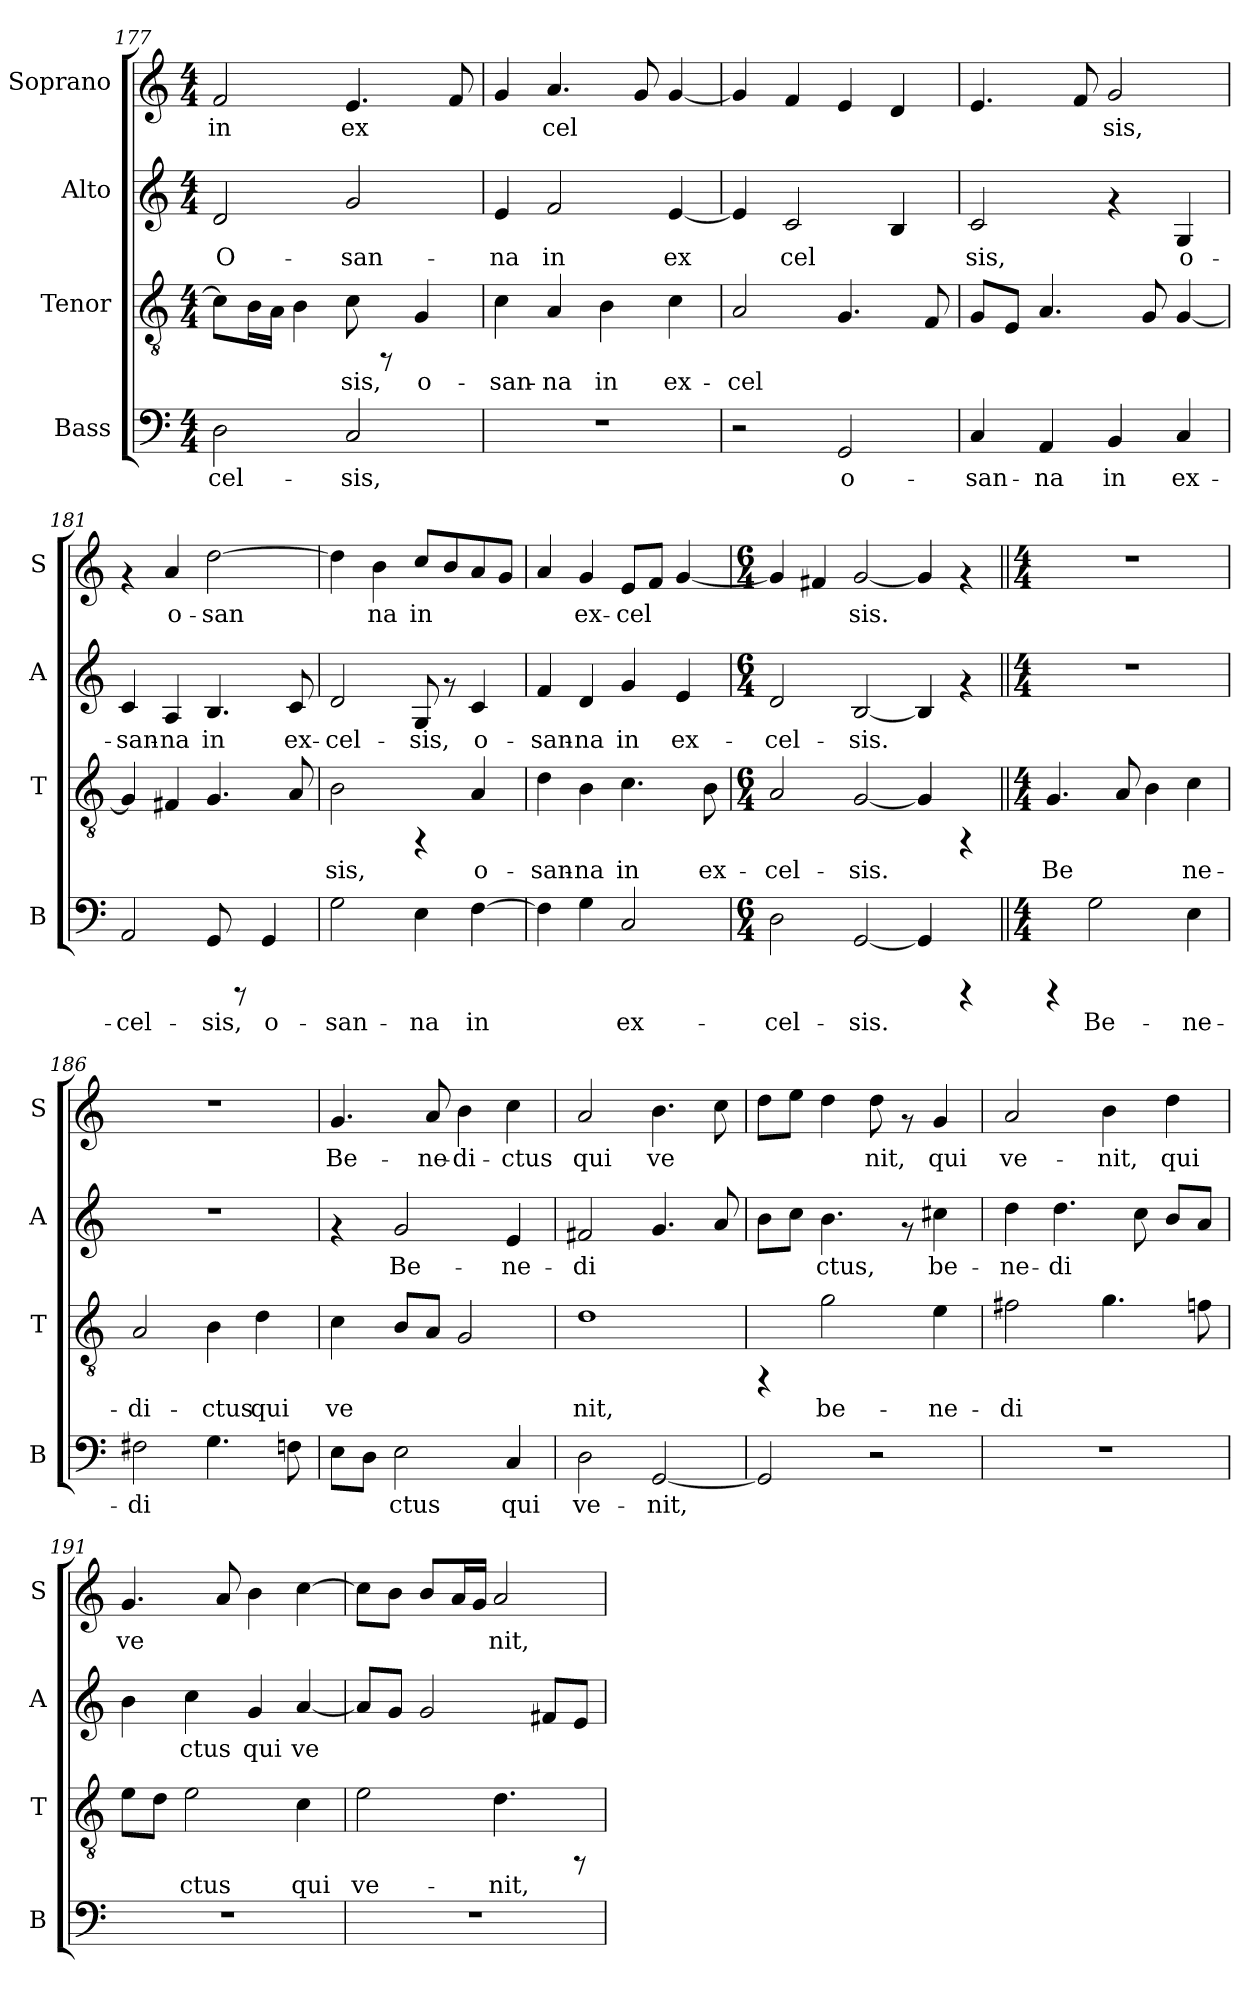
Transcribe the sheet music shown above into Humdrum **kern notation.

**kern	**text	**kern	**text	**kern	**text	**kern	**text
*part4	*part4	*part3	*part3	*part2	*part2	*part1	*part1
*staff4	*staff4	*staff3	*staff3	*staff2	*staff2	*staff1	*staff1
*I"Bass	*	*I"Tenor	*	*I"Alto	*	*I"Soprano	*
*I'B	*	*I'T	*	*I'A	*	*I'S	*
*clefF4	*	*clefGv2	*	*clefG2	*	*clefG2	*
*k[]	*	*k[]	*	*k[]	*	*k[]	*
*C:	*	*C:	*	*C:	*	*C:	*
*M4/4	*	*M4/4	*	*M4/4	*	*M4/4	*
=177	=177	=177	=177	=177	=177	=177	=177
!	!LO:LY:b:cj	!	!LO:LY:b:cj	!	!LO:LY:b:cj	!	!LO:LY:b:cj
2D\	-cel-	8c\L]	--	2d/	O-	2f/	in
!	!	!	!LO:LY:b:cj	!	!	!	!
.	.	16B\	--	.	.	.	.
!	!	!	!LO:LY:b:cj	!	!	!	!
.	.	16A\J	--	.	.	.	.
!	!	!	!LO:LY:b:cj	!	!	!	!
.	.	4B\	--	.	.	.	.
!	!LO:LY:b:cj	!	!LO:LY:b:cj	!	!LO:LY:b:cj	!	!LO:LY:b:cj
2C/	-sis,	8c\	-sis,	2g/	-san-	4.e/	ex-
.	.	8rFF	.	.	.	.	.
!	!	!	!LO:LY:b:cj	!	!	!	!
.	.	4G/	o-	.	.	.	.
!	!	!	!	!	!	!	!LO:LY:b:cj
.	.	.	.	.	.	8f/	--
!!LO:LB:g=z
=178	=178	=178	=178	=178	=178	=178	=178
!	!	!	!LO:LY:b:cj	!	!LO:LY:b:cj	!	!LO:LY:b:cj
1r	.	4c\	-san-	4e/	-na	4g/	--
!	!	!	!LO:LY:b:cj	!	!LO:LY:b:cj	!	!LO:LY:b:cj
.	.	4A/	-na	2f/	in	4.a/	-cel-
!	!	!	!LO:LY:b:cj	!	!	!	!
.	.	4B\	in	.	.	.	.
!	!	!	!	!	!	!	!LO:LY:b:cj
.	.	.	.	.	.	8g/	--
!	!	!	!LO:LY:b:cj	!	!LO:LY:b:cj	!	!LO:LY:b:cj
.	.	4c\	ex-	[<4e/	ex-	[<4g/	--
=179	=179	=179	=179	=179	=179	=179	=179
!	!	!	!LO:LY:b:cj	!	!LO:LY:b:cj	!	!LO:LY:b:cj
2r	.	2A/	-cel-	4e/]	--	4g/]	--
!	!	!	!	!	!LO:LY:b:cj	!	!LO:LY:b:cj
.	.	.	.	2c/	-cel-	4f/	--
!	!LO:LY:b:cj	!	!LO:LY:b:cj	!	!	!	!LO:LY:b:cj
2GG/	o-	4.G/	--	.	.	4e/	--
!	!	!	!	!	!LO:LY:b:cj	!	!LO:LY:b:cj
.	.	.	.	4B/	--	4d/	--
!	!	!	!LO:LY:b:cj	!	!	!	!
.	.	8F/	--	.	.	.	.
=180	=180	=180	=180	=180	=180	=180	=180
!	!LO:LY:b:cj	!	!LO:LY:b:cj	!	!LO:LY:b:cj	!	!LO:LY:b:cj
4C/	-san-	8G/L	--	2c/	-sis,	4.e/	--
!	!	!	!LO:LY:b:cj	!	!	!	!
.	.	8E/J	--	.	.	.	.
!	!LO:LY:b:cj	!	!LO:LY:b:cj	!	!	!	!
4AA/	-na	4.A/	--	.	.	.	.
!	!	!	!	!	!	!	!LO:LY:b:cj
.	.	.	.	.	.	8f/	--
!	!LO:LY:b:cj	!	!	!	!	!	!LO:LY:b:cj
4BB/	in	.	.	4rf	.	2g/	-sis,
!	!	!	!LO:LY:b:cj	!	!	!	!
.	.	8G/	--	.	.	.	.
!	!LO:LY:b:cj	!	!LO:LY:b:cj	!	!LO:LY:b:cj	!	!
4C/	ex-	[<4G/	--	4G/	o-	.	.
=181	=181	=181	=181	=181	=181	=181	=181
!	!LO:LY:b:cj	!	!LO:LY:b:cj	!	!LO:LY:b:cj	!	!
2AA/	-cel-	4G/]	--	4c/	-san-	4rf	.
!	!	!	!LO:LY:b:cj	!	!LO:LY:b:cj	!	!LO:LY:b:cj
.	.	4F#X/	--	4A/	-na	4a/	o-
!	!LO:LY:b:cj	!	!LO:LY:b:cj	!	!LO:LY:b:cj	!	!LO:LY:b:cj
8GG/	-sis,	4.G/	--	4.B/	in	[>2dd\	-san-
8rCCC	.	.	.	.	.	.	.
!	!LO:LY:b:cj	!	!	!	!	!	!
4GG/	o-	.	.	.	.	.	.
!	!	!	!LO:LY:b:cj	!	!LO:LY:b:cj	!	!
.	.	8A/	--	8c/	ex-	.	.
=182	=182	=182	=182	=182	=182	=182	=182
!	!LO:LY:b:cj	!	!LO:LY:b:cj	!	!LO:LY:b:cj	!	!LO:LY:b:cj
2G\	-san-	2B\	-sis,	2d/	-cel-	4dd\]	--
!	!	!	!	!	!	!	!LO:LY:b:cj
.	.	.	.	.	.	4b\	-na
!	!LO:LY:b:cj	!	!	!	!LO:LY:b:cj	!	!LO:LY:b:cj
4E\	-na	4rFF	.	8G/	-sis,	8cc/L	in
!	!	!	!	!	!	!	!LO:LY:b:cj
.	.	.	.	8rf	.	8b/	.
!	!LO:LY:b:cj	!	!LO:LY:b:cj	!	!LO:LY:b:cj	!	!LO:LY:b:cj
[>4F\	in	4A/	o-	4c/	o-	8a/	.
!	!	!	!	!	!	!	!LO:LY:b:cj
.	.	.	.	.	.	8g/J	.
!!LO:PB:g=z
=183	=183	=183	=183	=183	=183	=183	=183
!	!LO:LY:b:cj	!	!LO:LY:b:cj	!	!LO:LY:b:cj	!	!LO:LY:b:cj
4F\]	.	4d\	-san-	4f/	-san-	4a/	.
!	!LO:LY:b:cj	!	!LO:LY:b:cj	!	!LO:LY:b:cj	!	!LO:LY:b:cj
4G\	.	4B\	-na	4d/	-na	4g/	ex-
!	!LO:LY:b:cj	!	!LO:LY:b:cj	!	!LO:LY:b:cj	!	!LO:LY:b:cj
2C/	ex-	4.c\	in	4g/	in	8e/L	-cel-
!	!	!	!	!	!	!	!LO:LY:b:cj
.	.	.	.	.	.	8f/J	--
!	!	!	!	!	!LO:LY:b:cj	!	!LO:LY:b:cj
.	.	.	.	4e/	ex-	[<4g/	--
!	!	!	!LO:LY:b:cj	!	!	!	!
.	.	8B\	ex-	.	.	.	.
=184	=184	=184	=184	=184	=184	=184	=184
*M6/4	*	*M6/4	*	*M6/4	*	*M6/4	*
!	!LO:LY:b:cj	!	!LO:LY:b:cj	!	!LO:LY:b:cj	!	!LO:LY:b:cj
2D\	-cel-	2A/	-cel-	2d/	-cel-	4g/]	--
!	!	!	!	!	!	!	!LO:LY:b:cj
.	.	.	.	.	.	4f#X/	--
!	!LO:LY:b:cj	!	!LO:LY:b:cj	!	!LO:LY:b:cj	!	!LO:LY:b:cj
[<2GG/	-sis.	[<2G/	-sis.	[<2B/	-sis.	[<2g/	-sis.
!	!LO:LY:b:cj	!	!LO:LY:b:cj	!	!LO:LY:b:cj	!	!LO:LY:b:cj
4GG/]	.	4G/]	.	4B/]	.	4g/]	.
4rCCC	.	4rFF	.	4rf	.	4rf	.
=185||	=185||	=185||	=185||	=185||	=185||	=185||	=185||
*M4/4	*	*M4/4	*	*M4/4	*	*M4/4	*
!	!	!	!LO:LY:b:cj	!	!	!	!
4rCCC	.	4.G/	Be-	1r	.	1r	.
!	!LO:LY:b:cj	!	!	!	!	!	!
2G\	Be-	.	.	.	.	.	.
!	!	!	!LO:LY:b:cj	!	!	!	!
.	.	8A/	--	.	.	.	.
!	!	!	!LO:LY:b:cj	!	!	!	!
.	.	4B\	--	.	.	.	.
!	!LO:LY:b:cj	!	!LO:LY:b:cj	!	!	!	!
4E\	-ne-	4c\	-ne-	.	.	.	.
=186	=186	=186	=186	=186	=186	=186	=186
!	!LO:LY:b:cj	!	!LO:LY:b:cj	!	!	!	!
2F#X\	-di-	2A/	-di-	1r	.	1r	.
!	!LO:LY:b:cj	!	!LO:LY:b:cj	!	!	!	!
4.G\	--	4B\	-ctus	.	.	.	.
!	!	!	!LO:LY:b:cj	!	!	!	!
.	.	4d\	qui	.	.	.	.
!	!LO:LY:b:cj	!	!	!	!	!	!
8Fn\	--	.	.	.	.	.	.
=187	=187	=187	=187	=187	=187	=187	=187
!	!LO:LY:b:cj	!	!LO:LY:b:cj	!	!	!	!LO:LY:b:cj
8E\L	--	4c\	ve-	4rf	.	4.g/	Be-
!	!LO:LY:b:cj	!	!	!	!	!	!
8D\J	--	.	.	.	.	.	.
!	!LO:LY:b:cj	!	!LO:LY:b:cj	!	!LO:LY:b:cj	!	!
2E\	-ctus	8B/L	--	2g/	Be-	.	.
!	!	!	!LO:LY:b:cj	!	!	!	!LO:LY:b:cj
.	.	8A/J	--	.	.	8a/	-ne-
!	!	!	!LO:LY:b:cj	!	!	!	!LO:LY:b:cj
.	.	2G/	--	.	.	4b\	-di-
!	!LO:LY:b:cj	!	!	!	!LO:LY:b:cj	!	!LO:LY:b:cj
4C/	qui	.	.	4e/	-ne-	4cc\	-ctus
!!LO:LB:g=z
=188	=188	=188	=188	=188	=188	=188	=188
!	!LO:LY:b:cj	!	!LO:LY:b:cj	!	!LO:LY:b:cj	!	!LO:LY:b:cj
2D\	ve-	1d	-nit,	2f#X/	-di-	2a/	qui
!	!LO:LY:b:cj	!	!	!	!LO:LY:b:cj	!	!LO:LY:b:cj
[<2GG/	-nit,	.	.	4.g/	--	4.b\	ve-
!	!	!	!	!	!LO:LY:b:cj	!	!LO:LY:b:cj
.	.	.	.	8a/	--	8cc\	--
=189	=189	=189	=189	=189	=189	=189	=189
!	!LO:LY:b:cj	!	!	!	!LO:LY:b:cj	!	!LO:LY:b:cj
2GG/]	.	4rFF	.	8b\L	--	8dd\L	--
!	!	!	!	!	!LO:LY:b:cj	!	!LO:LY:b:cj
.	.	.	.	8cc\J	--	8ee\J	--
!	!	!	!LO:LY:b:cj	!	!LO:LY:b:cj	!	!LO:LY:b:cj
.	.	2g\	be-	4.b\	-ctus,	4dd\	--
!	!	!	!	!	!	!	!LO:LY:b:cj
2r	.	.	.	.	.	8dd\	-nit,
.	.	.	.	8rf	.	8rf	.
!	!	!	!LO:LY:b:cj	!	!LO:LY:b:cj	!	!LO:LY:b:cj
.	.	4e\	-ne-	4cc#X\	be-	4g/	qui
=190	=190	=190	=190	=190	=190	=190	=190
!	!	!	!LO:LY:b:cj	!	!LO:LY:b:cj	!	!LO:LY:b:cj
1r	.	2f#X\	-di-	4dd\	-ne-	2a/	ve-
!	!	!	!	!	!LO:LY:b:cj	!	!
.	.	.	.	4.dd\	-di-	.	.
!	!	!	!LO:LY:b:cj	!	!	!	!LO:LY:b:cj
.	.	4.g\	--	.	.	4b\	-nit,
!	!	!	!	!	!LO:LY:b:cj	!	!
.	.	.	.	8cc\	--	.	.
!	!	!	!	!	!LO:LY:b:cj	!	!LO:LY:b:cj
.	.	.	.	8b/L	--	4dd\	qui
!	!	!	!LO:LY:b:cj	!	!LO:LY:b:cj	!	!
.	.	8fn\	--	8a/J	--	.	.
=191	=191	=191	=191	=191	=191	=191	=191
!	!	!	!LO:LY:b:cj	!	!LO:LY:b:cj	!	!LO:LY:b:cj
1r	.	8e\L	--	4b\	--	4.g/	ve-
!	!	!	!LO:LY:b:cj	!	!	!	!
.	.	8d\J	--	.	.	.	.
!	!	!	!LO:LY:b:cj	!	!LO:LY:b:cj	!	!
.	.	2e\	-ctus	4cc\	-ctus	.	.
!	!	!	!	!	!	!	!LO:LY:b:cj
.	.	.	.	.	.	8a/	--
!	!	!	!	!	!LO:LY:b:cj	!	!LO:LY:b:cj
.	.	.	.	4g/	qui	4b\	--
!	!	!	!LO:LY:b:cj	!	!LO:LY:b:cj	!	!LO:LY:b:cj
.	.	4c\	qui	[<4a/	ve-	[>4cc\	--
=192	=192	=192	=192	=192	=192	=192	=192
!	!	!	!LO:LY:b:cj	!	!LO:LY:b:cj	!	!LO:LY:b:cj
1r	.	2e\	ve-	8a/L]	--	8cc\L]	--
!	!	!	!	!	!LO:LY:b:cj	!	!LO:LY:b:cj
.	.	.	.	8g/J	--	8b\J	--
!	!	!	!	!	!LO:LY:b:cj	!	!LO:LY:b:cj
.	.	.	.	2g/	--	8b/L	--
!	!	!	!	!	!	!	!LO:LY:b:cj
.	.	.	.	.	.	16a/	--
!	!	!	!	!	!	!	!LO:LY:b:cj
.	.	.	.	.	.	16g/J	--
!	!	!	!LO:LY:b:cj	!	!	!	!LO:LY:b:cj
.	.	4.d\	-nit,	.	.	2a/	-nit,
!	!	!	!	!	!LO:LY:b:cj	!	!
.	.	.	.	8f#X/L	--	.	.
!	!	!	!	!	!LO:LY:b:cj	!	!
.	.	8rFF	.	8e/J	--	.	.
=	=	=	=	=	=	=	=
*-	*-	*-	*-	*-	*-	*-	*-
